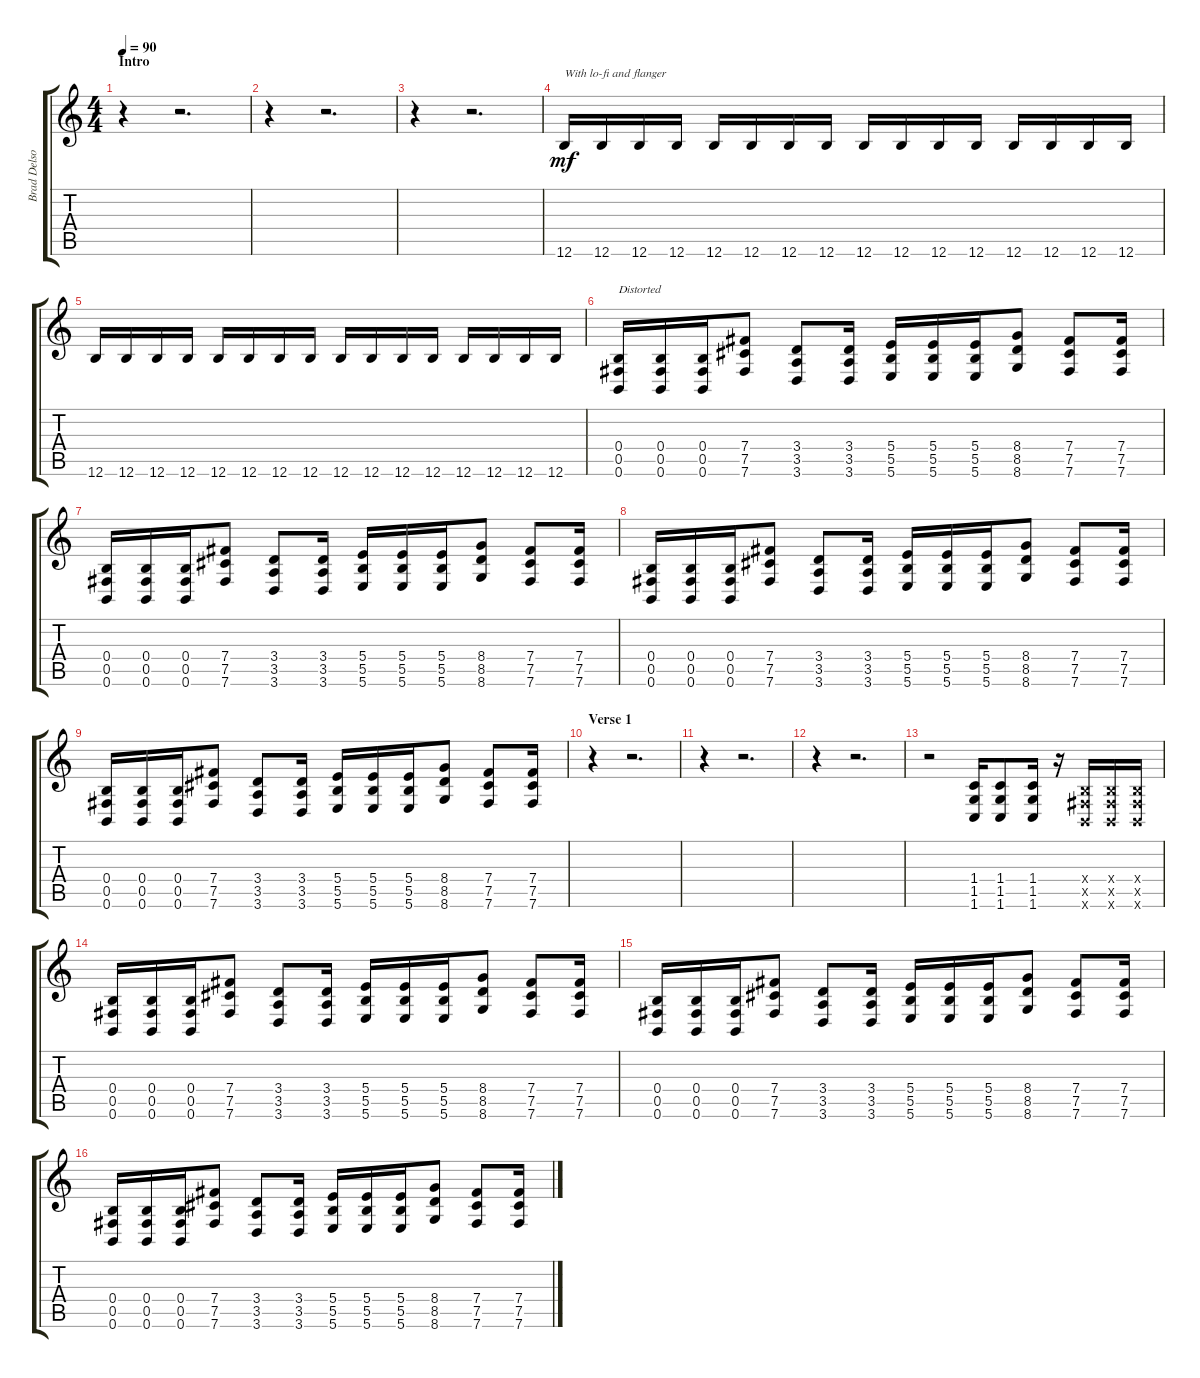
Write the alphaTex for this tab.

\track ("Brad Delson (Guitar 2)" "Brad Delso") {instrument distortionguitar}
\staff {score tabs}
\tuning (Db4 Ab3 E3 B2 Gb2 B1) {hide}
\ts (4 4)
\section ("" "Intro")
\tempo 90
\clef g2
\ks c
r.4{dy mf instrument distortionguitar} r.2{d} |
r.4 r.2{d} |
r.4 r.2{d} |
12.6.16{txt "With lo-fi and flanger"} 12.6.16 12.6.16 12.6.16 12.6.16 12.6.16 12.6.16 12.6.16 12.6.16 12.6.16 12.6.16 12.6.16 12.6.16 12.6.16 12.6.16 12.6.16 |
12.6.16 12.6.16 12.6.16 12.6.16 12.6.16 12.6.16 12.6.16 12.6.16 12.6.16 12.6.16 12.6.16 12.6.16 12.6.16 12.6.16 12.6.16 12.6.16 |
(0.4 0.5 0.6).16{txt "Distorted"} (0.4 0.5 0.6).16 (0.4 0.5 0.6).16 (7.4 7.5 7.6).8 (3.4 3.5 3.6).8 (3.4 3.5 3.6).16 (5.4 5.5 5.6).16 (5.4 5.5 5.6).16 (5.4 5.5 5.6).16 (8.4 8.5 8.6).8 (7.4 7.5 7.6).8 (7.4 7.5 7.6).16 |
(0.4 0.5 0.6).16 (0.4 0.5 0.6).16 (0.4 0.5 0.6).16 (7.4 7.5 7.6).8 (3.4 3.5 3.6).8 (3.4 3.5 3.6).16 (5.4 5.5 5.6).16 (5.4 5.5 5.6).16 (5.4 5.5 5.6).16 (8.4 8.5 8.6).8 (7.4 7.5 7.6).8 (7.4 7.5 7.6).16 |
(0.4 0.5 0.6).16 (0.4 0.5 0.6).16 (0.4 0.5 0.6).16 (7.4 7.5 7.6).8 (3.4 3.5 3.6).8 (3.4 3.5 3.6).16 (5.4 5.5 5.6).16 (5.4 5.5 5.6).16 (5.4 5.5 5.6).16 (8.4 8.5 8.6).8 (7.4 7.5 7.6).8 (7.4 7.5 7.6).16 |
(0.4 0.5 0.6).16 (0.4 0.5 0.6).16 (0.4 0.5 0.6).16 (7.4 7.5 7.6).8 (3.4 3.5 3.6).8 (3.4 3.5 3.6).16 (5.4 5.5 5.6).16 (5.4 5.5 5.6).16 (5.4 5.5 5.6).16 (8.4 8.5 8.6).8 (7.4 7.5 7.6).8 (7.4 7.5 7.6).16 |
\section ("" "Verse 1")
r.4 r.2{d} |
r.4 r.2{d} |
r.4 r.2{d} |
r.2 (1.4 1.5 1.6).16 (1.4 1.5 1.6).8 (1.4 1.5 1.6).16 r.16 (0.4{x} 0.5{x} 0.6{x}).16 (0.4{x} 0.5{x} 0.6{x}).16 (0.4{x} 0.5{x} 0.6{x}).16 |
(0.4 0.5 0.6).16 (0.4 0.5 0.6).16 (0.4 0.5 0.6).16 (7.4 7.5 7.6).8 (3.4 3.5 3.6).8 (3.4 3.5 3.6).16 (5.4 5.5 5.6).16 (5.4 5.5 5.6).16 (5.4 5.5 5.6).16 (8.4 8.5 8.6).8 (7.4 7.5 7.6).8 (7.4 7.5 7.6).16 |
(0.4 0.5 0.6).16 (0.4 0.5 0.6).16 (0.4 0.5 0.6).16 (7.4 7.5 7.6).8 (3.4 3.5 3.6).8 (3.4 3.5 3.6).16 (5.4 5.5 5.6).16 (5.4 5.5 5.6).16 (5.4 5.5 5.6).16 (8.4 8.5 8.6).8 (7.4 7.5 7.6).8 (7.4 7.5 7.6).16 |
(0.4 0.5 0.6).16 (0.4 0.5 0.6).16 (0.4 0.5 0.6).16 (7.4 7.5 7.6).8 (3.4 3.5 3.6).8 (3.4 3.5 3.6).16 (5.4 5.5 5.6).16 (5.4 5.5 5.6).16 (5.4 5.5 5.6).16 (8.4 8.5 8.6).8 (7.4 7.5 7.6).8 (7.4 7.5 7.6).16
